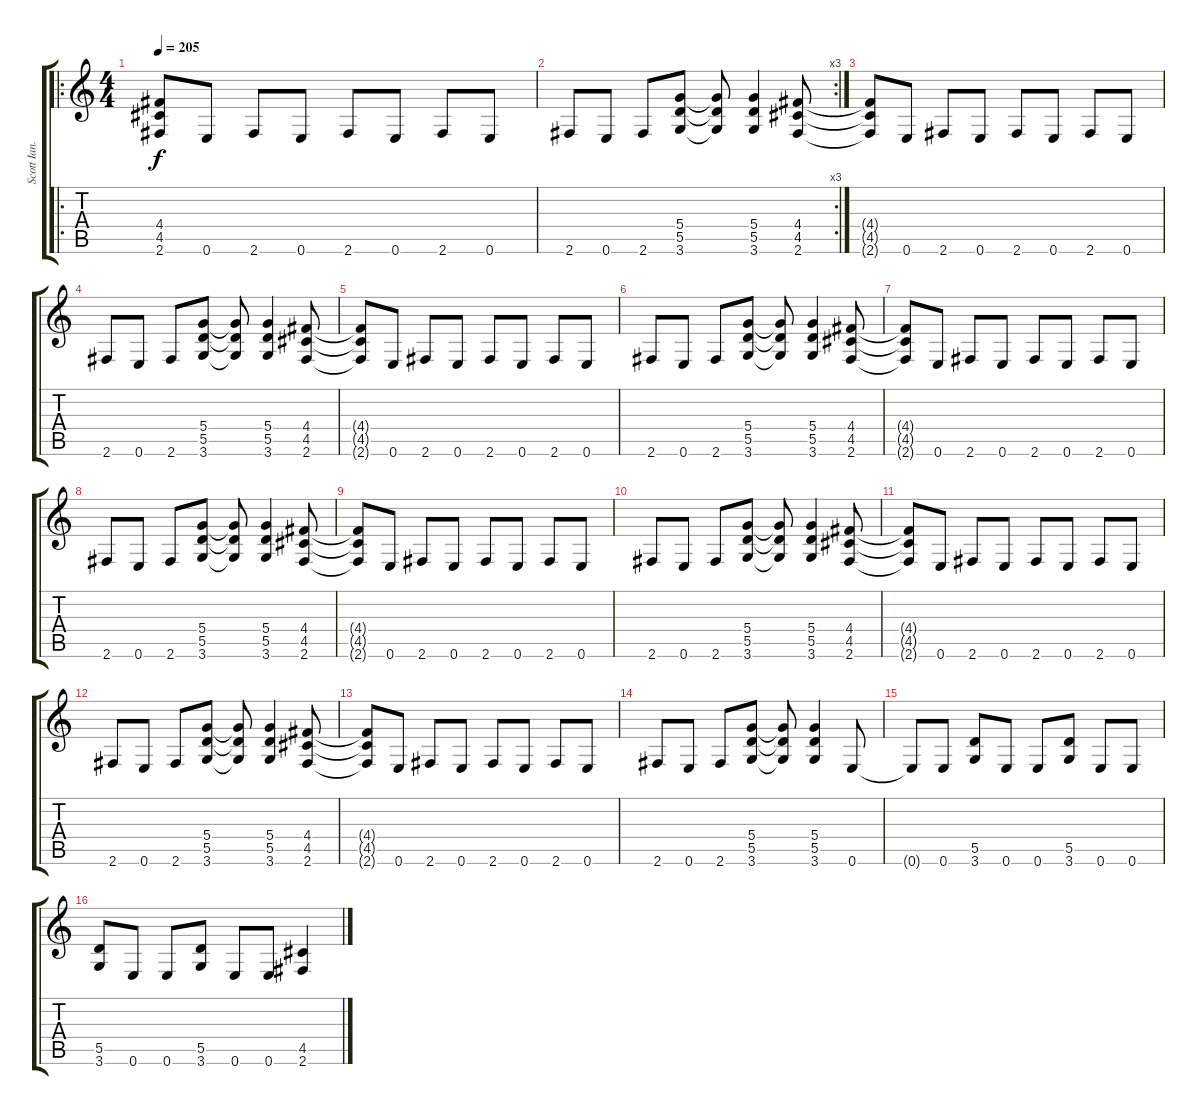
\track ("Scott Ian." "Scott Ian.") {instrument distortionguitar}
\staff {score tabs}
\tuning (E4 B3 G3 D3 A2 E2) {hide}
\ro
\ts (4 4)
\tempo 205
\clef g2
\ks c
(4.4{t} 4.5{t} 2.6{t}).8{dy f} 0.6.8 2.6.8 0.6.8 2.6.8 0.6.8 2.6.8 0.6.8 |
\rc 3
2.6.8 0.6.8 2.6.8 (5.4 5.5 3.6).8 (5.4{t} 5.5{t} 3.6{t}).8 (5.4 5.5 3.6).4 (4.4 4.5 2.6).8 |
(4.4{t} 4.5{t} 2.6{t}).8 0.6.8 2.6.8 0.6.8 2.6.8 0.6.8 2.6.8 0.6.8 |
2.6.8 0.6.8 2.6.8 (5.4 5.5 3.6).8 (5.4{t} 5.5{t} 3.6{t}).8 (5.4 5.5 3.6).4 (4.4 4.5 2.6).8 |
(4.4{t} 4.5{t} 2.6{t}).8 0.6.8 2.6.8 0.6.8 2.6.8 0.6.8 2.6.8 0.6.8 |
2.6.8 0.6.8 2.6.8 (5.4 5.5 3.6).8 (5.4{t} 5.5{t} 3.6{t}).8 (5.4 5.5 3.6).4 (4.4 4.5 2.6).8 |
(4.4{t} 4.5{t} 2.6{t}).8 0.6.8 2.6.8 0.6.8 2.6.8 0.6.8 2.6.8 0.6.8 |
2.6.8 0.6.8 2.6.8 (5.4 5.5 3.6).8 (5.4{t} 5.5{t} 3.6{t}).8 (5.4 5.5 3.6).4 (4.4 4.5 2.6).8 |
(4.4{t} 4.5{t} 2.6{t}).8 0.6.8 2.6.8 0.6.8 2.6.8 0.6.8 2.6.8 0.6.8 |
2.6.8 0.6.8 2.6.8 (5.4 5.5 3.6).8 (5.4{t} 5.5{t} 3.6{t}).8 (5.4 5.5 3.6).4 (4.4 4.5 2.6).8 |
(4.4{t} 4.5{t} 2.6{t}).8 0.6.8 2.6.8 0.6.8 2.6.8 0.6.8 2.6.8 0.6.8 |
2.6.8 0.6.8 2.6.8 (5.4 5.5 3.6).8 (5.4{t} 5.5{t} 3.6{t}).8 (5.4 5.5 3.6).4 (4.4 4.5 2.6).8 |
(4.4{t} 4.5{t} 2.6{t}).8 0.6.8 2.6.8 0.6.8 2.6.8 0.6.8 2.6.8 0.6.8 |
2.6.8 0.6.8 2.6.8 (5.4 5.5 3.6).8 (5.4{t} 5.5{t} 3.6{t}).8 (5.4 5.5 3.6).4 0.6.8 |
0.6{t}.8 0.6.8 (5.5 3.6).8 0.6.8 0.6.8 (5.5 3.6).8 0.6.8 0.6.8 |
(5.5 3.6).8 0.6.8 0.6.8 (5.5 3.6).8 0.6.8 0.6.8 (4.5 2.6).4
